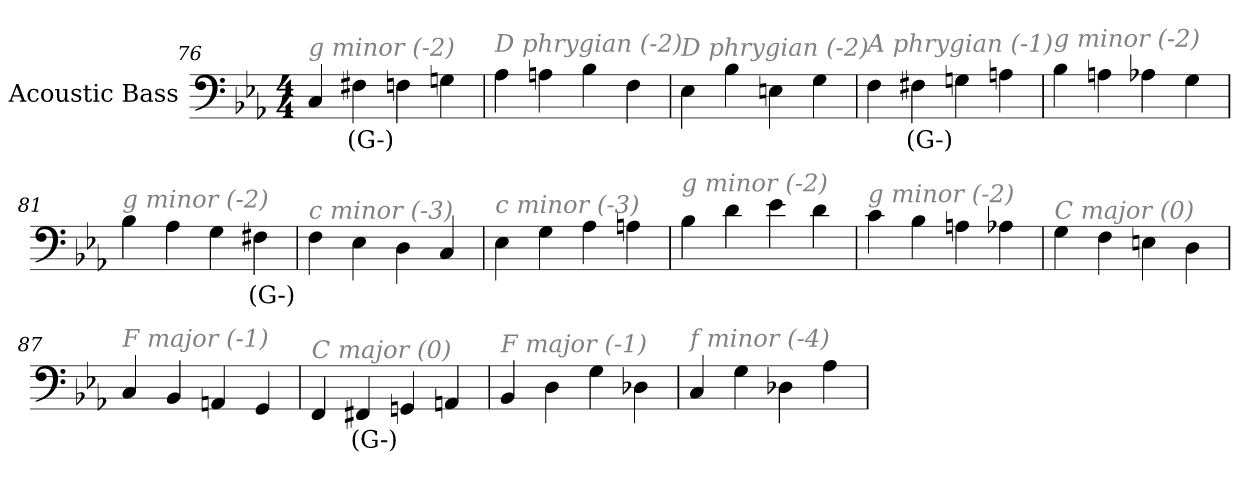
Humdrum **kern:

**kern	**text
*part1	*part1
*staff1	*staff1
*I"Acoustic Bass	*
*clefF4	*
*ITrd7c12	*
*k[b-e-a-]	*
*E-:	*
*M4/4	*
=76	=76
!LO:TX:i:color=#808080:t=g minor (-2)	!
4CC	.
4FF#Xi	(G-)
4FF	.
4GGn	.
=77	=77
!LO:TX:i:color=#808080:t=D phrygian (-2)	!
4AA-	.
4AAn	.
4BB-	.
4FF	.
=78	=78
!LO:TX:i:color=#808080:t=D phrygian (-2)	!
4EE-	.
4BB-	.
4EEn	.
4GG	.
=79	=79
!LO:TX:i:color=#808080:t=A phrygian (-1)	!
4FF	.
4FF#Xi	(G-)
4GGn	.
4AAn	.
=80	=80
!LO:TX:i:color=#808080:t=g minor (-2)	!
4BB-	.
4AAn	.
4AA-X	.
4GG	.
=81	=81
!LO:TX:i:color=#808080:t=g minor (-2)	!
4BB-	.
4AA-	.
4GG	.
4FF#Xi	(G-)
=82	=82
!LO:TX:i:color=#808080:t=c minor (-3)	!
4FF	.
4EE-	.
4DD	.
4CC	.
=83	=83
!LO:TX:i:color=#808080:t=c minor (-3)	!
4EE-	.
4GG	.
4AA-	.
4AAn	.
=84	=84
!LO:TX:i:color=#808080:t=g minor (-2)	!
4BB-	.
4D	.
4E-	.
4D	.
=85	=85
!LO:TX:i:color=#808080:t=g minor (-2)	!
4C	.
4BB-	.
4AAn	.
4AA-X	.
=86	=86
!LO:TX:i:color=#808080:t=C major (0)	!
4GG	.
4FF	.
4EEn	.
4DD	.
=87	=87
!LO:TX:i:color=#808080:t=F major (-1)	!
4CC	.
4BBB-	.
4AAAn	.
4GGG	.
=88	=88
!LO:TX:i:color=#808080:t=C major (0)	!
4FFF	.
4FFF#Xi	(G-)
4GGGn	.
4AAAn	.
=89	=89
!LO:TX:i:color=#808080:t=F major (-1)	!
4BBB-	.
4DD	.
4GG	.
4DD-X	.
=90	=90
!LO:TX:i:color=#808080:t=f minor (-4)	!
4CC	.
4GG	.
4DD-X	.
4AA-	.
=	=
*-	*-
